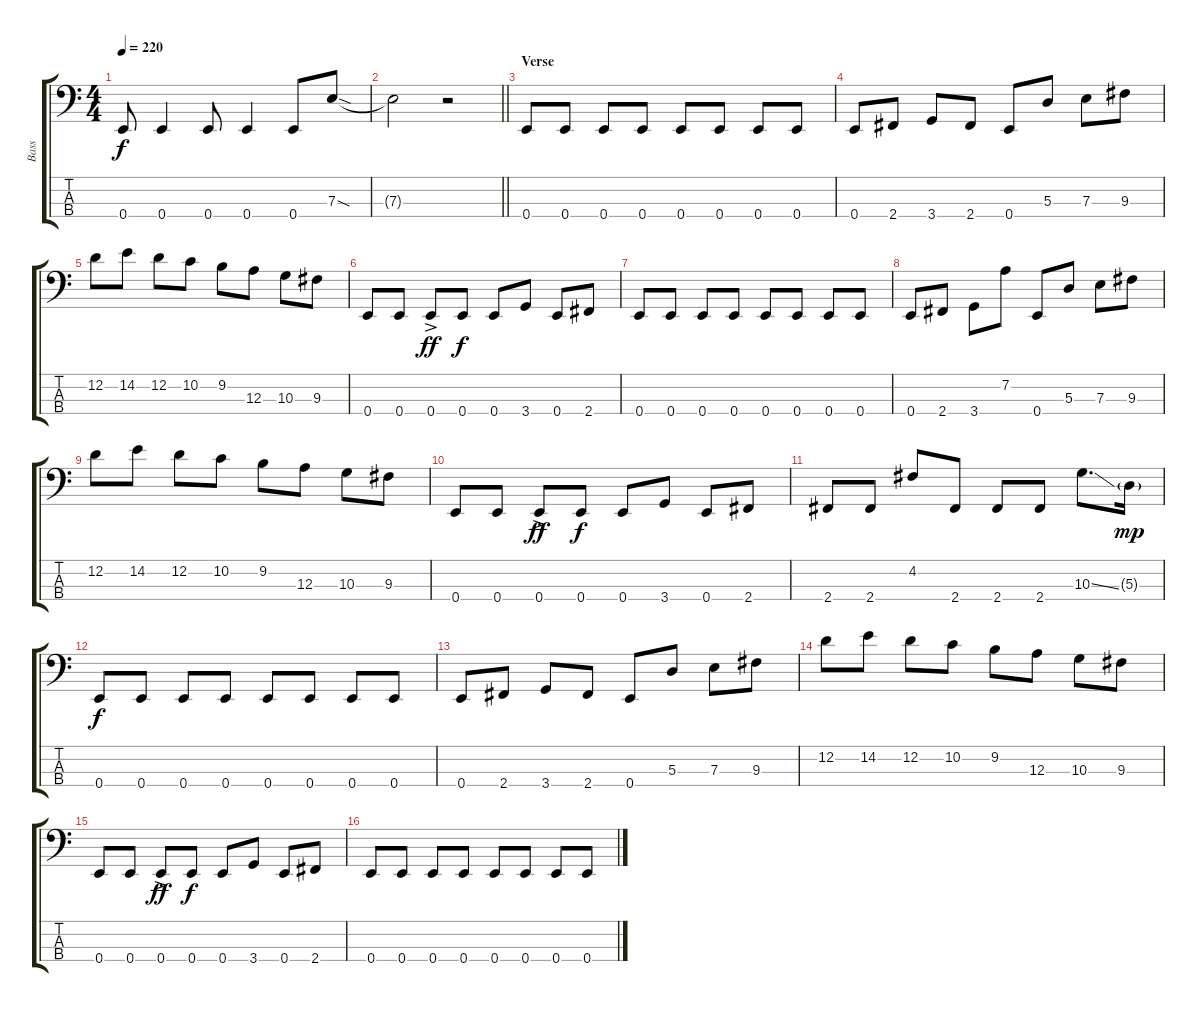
\track ("Bass" "Bass") {instrument fretlessbass}
\staff {score tabs}
\tuning (G2 D2 A1 E1) {hide}
\ts (4 4)
\tempo 220
\clef f4
\ks c
0.4.8{dy f} 0.4.4 0.4.8 0.4.4 0.4.8 7.3{sod}.8 |
\barLineRight lightlight
7.3{t}.2 r.2 |
\section ("" "Verse")
0.4.8 0.4.8 0.4.8 0.4.8 0.4.8 0.4.8 0.4.8 0.4.8 |
0.4.8 2.4.8 3.4.8 2.4.8 0.4.8 5.3.8 7.3.8 9.3.8 |
12.2.8 14.2.8 12.2.8 10.2.8 9.2.8 12.3.8 10.3.8 9.3.8 |
0.4.8 0.4.8 0.4{ac}.8{dy ff} 0.4.8{dy f} 0.4.8 3.4.8 0.4.8 2.4.8 |
0.4.8 0.4.8 0.4.8 0.4.8 0.4.8 0.4.8 0.4.8 0.4.8 |
0.4.8 2.4.8 3.4.8 7.2.8 0.4.8 5.3.8 7.3.8 9.3.8 |
12.2.8 14.2.8 12.2.8 10.2.8 9.2.8 12.3.8 10.3.8 9.3.8 |
0.4.8 0.4.8 0.4{ac}.8{dy ff} 0.4.8{dy f} 0.4.8 3.4.8 0.4.8 2.4.8 |
2.4.8 2.4.8 4.2.8 2.4.8 2.4.8 2.4.8 10.3{ss}.8{d} 5.3{g}.16{dy mp} |
0.4.8{dy f} 0.4.8 0.4.8 0.4.8 0.4.8 0.4.8 0.4.8 0.4.8 |
0.4.8 2.4.8 3.4.8 2.4.8 0.4.8 5.3.8 7.3.8 9.3.8 |
12.2.8 14.2.8 12.2.8 10.2.8 9.2.8 12.3.8 10.3.8 9.3.8 |
0.4.8 0.4.8 0.4{ac}.8{dy ff} 0.4.8{dy f} 0.4.8 3.4.8 0.4.8 2.4.8 |
0.4.8 0.4.8 0.4.8 0.4.8 0.4.8 0.4.8 0.4.8 0.4.8
